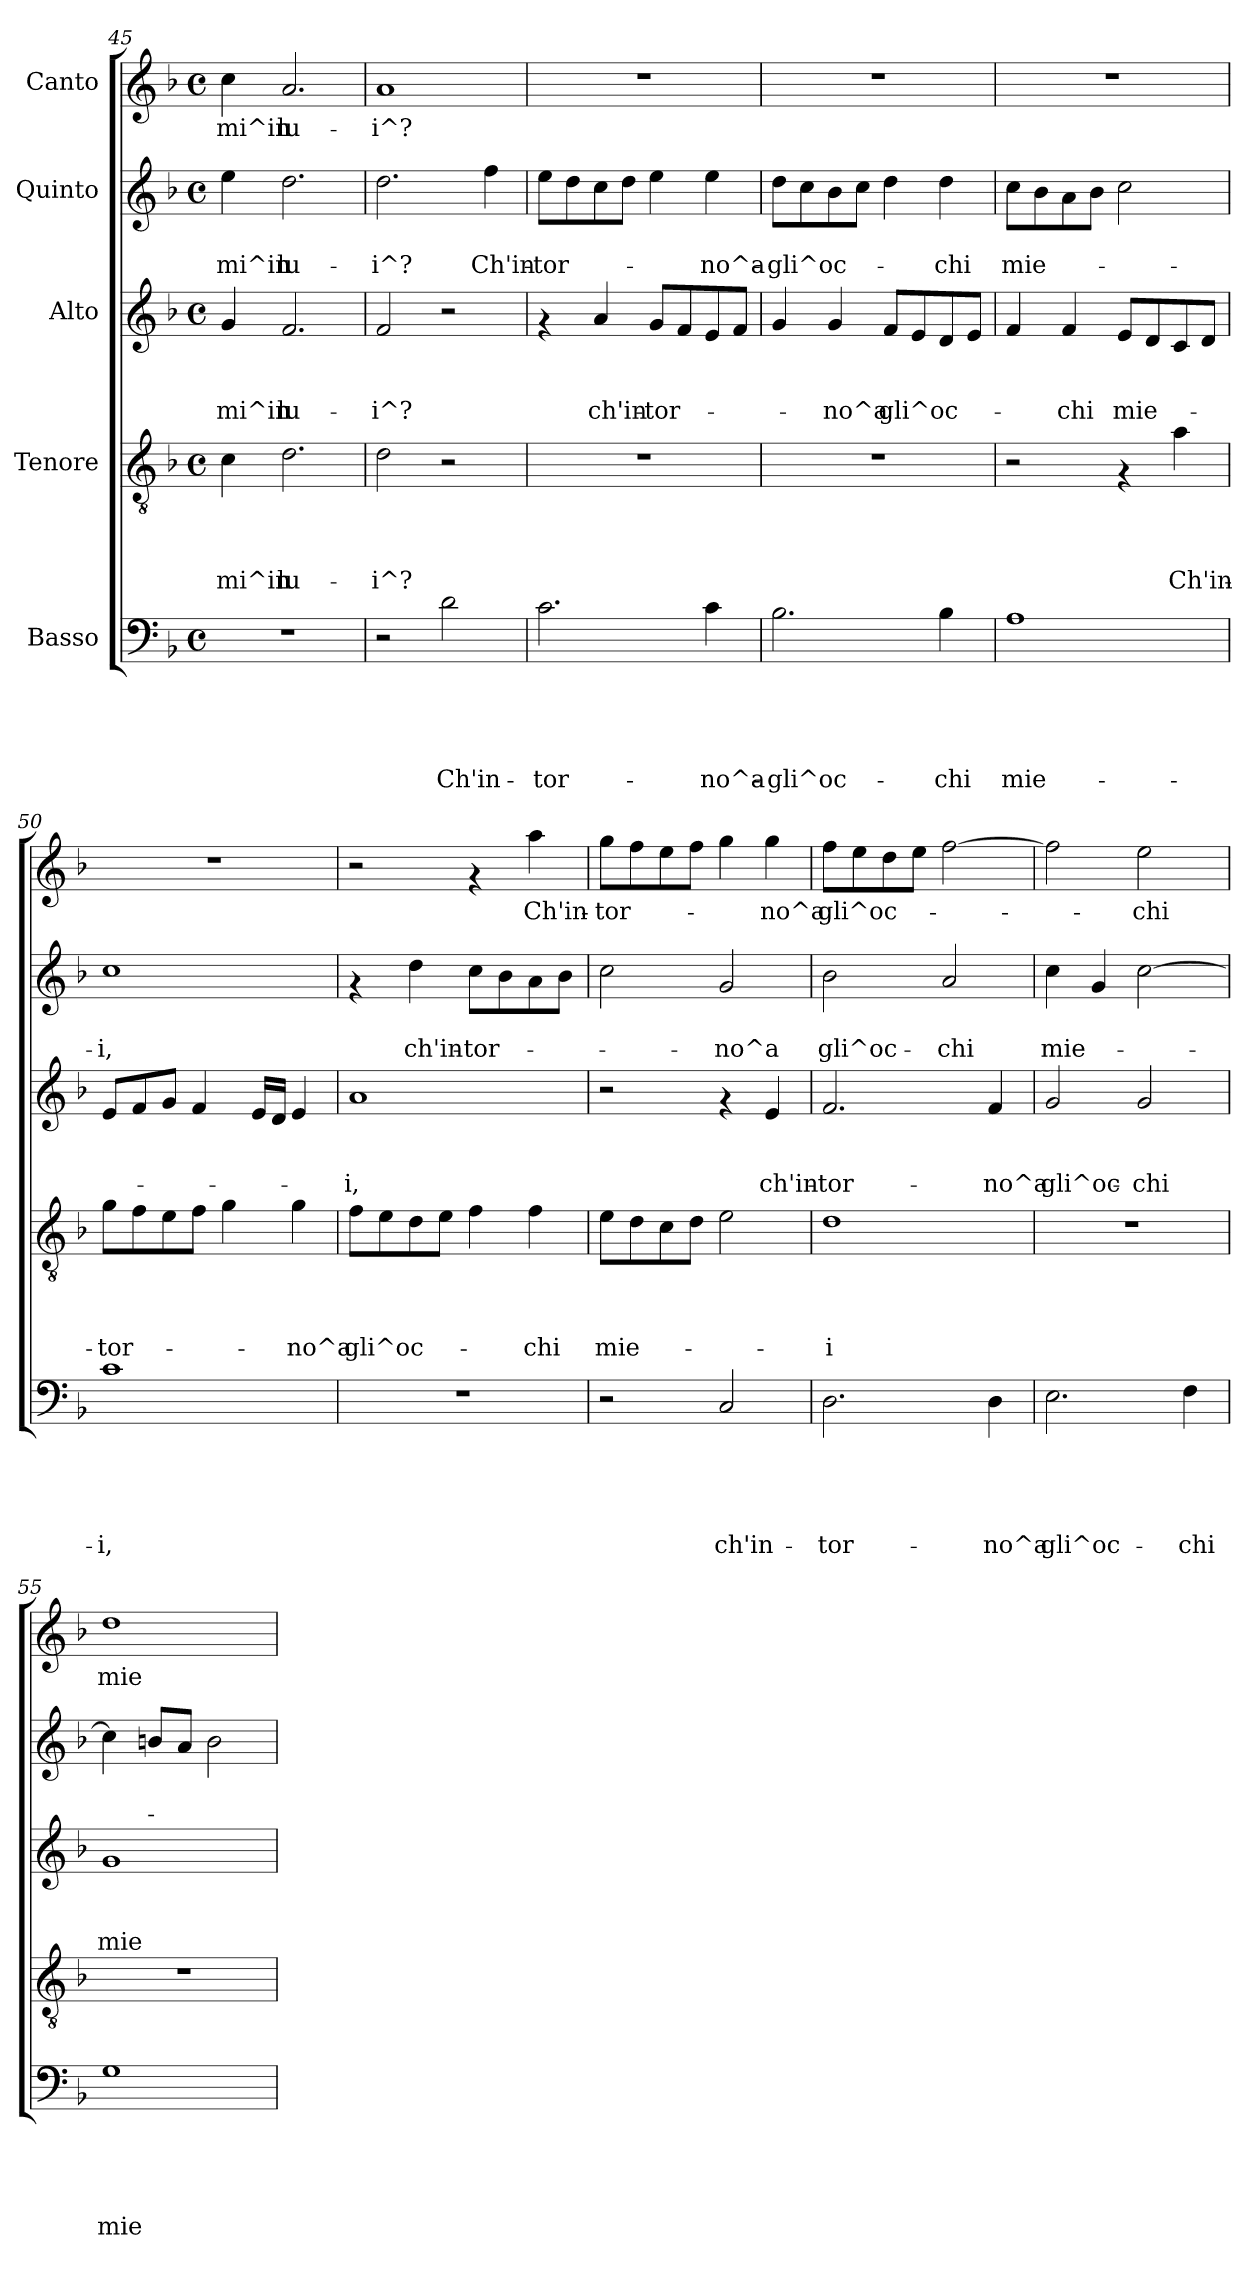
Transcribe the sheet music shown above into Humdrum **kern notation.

**kern	**text	**text	**text	**text	**text	**kern	**text	**text	**text	**text	**kern	**text	**text	**text	**kern	**text	**text	**kern	**text
*part5	*part5	*part5	*part5	*part5	*part5	*part4	*part4	*part4	*part4	*part4	*part3	*part3	*part3	*part3	*part2	*part2	*part2	*part1	*part1
*staff5	*staff5	*staff5	*staff5	*staff5	*staff5	*staff4	*staff4	*staff4	*staff4	*staff4	*staff3	*staff3	*staff3	*staff3	*staff2	*staff2	*staff2	*staff1	*staff1
*I"Basso	*	*	*	*	*	*I"Tenore	*	*	*	*	*I"Alto	*	*	*	*I"Quinto	*	*	*I"Canto	*
*clefF4	*	*	*	*	*	*clefGv2	*	*	*	*	*clefG2	*	*	*	*clefG2	*	*	*clefG2	*
*k[b-]	*	*	*	*	*	*k[b-]	*	*	*	*	*k[b-]	*	*	*	*k[b-]	*	*	*k[b-]	*
*F:	*	*	*	*	*	*F:	*	*	*	*	*F:	*	*	*	*F:	*	*	*F:	*
*M4/4	*	*	*	*	*	*M4/4	*	*	*	*	*M4/4	*	*	*	*M4/4	*	*	*M4/4	*
*met(c)	*	*	*	*	*	*met(c)	*	*	*	*	*met(c)	*	*	*	*met(c)	*	*	*met(c)	*
=45	=45	=45	=45	=45	=45	=45	=45	=45	=45	=45	=45	=45	=45	=45	=45	=45	=45	=45	=45
!	!	!	!	!	!	!	!	!	!	!LO:LY:b	!	!	!	!LO:LY:b	!	!	!LO:LY:b	!	!LO:LY:b
1r	.	.	.	.	.	4c\	.	.	.	-mi^in	4g/	.	.	-mi^in	4ee\	.	-mi^in	4cc\	-mi^in
!	!	!	!	!	!	!	!	!	!	!LO:LY:b	!	!	!	!LO:LY:b	!	!	!LO:LY:b	!	!LO:LY:b
.	.	.	.	.	.	2.d\	.	.	.	lu-	2.f/	.	.	lu-	2.dd\	.	lu-	2.a/	lu-
=46	=46	=46	=46	=46	=46	=46	=46	=46	=46	=46	=46	=46	=46	=46	=46	=46	=46	=46	=46
!	!	!	!	!	!	!	!	!	!	!LO:LY:b	!	!	!	!LO:LY:b	!	!	!LO:LY:b	!	!LO:LY:b
2r	.	.	.	.	.	2d\	.	.	.	-i^?	2f/	.	.	-i^?	2.dd\	.	-i^?	1a	-i^?
!	!	!	!	!	!LO:LY:b	!	!	!	!	!	!	!	!	!	!	!	!	!	!
2d\	.	.	.	.	Ch'in-	2r	.	.	.	.	2r	.	.	.	.	.	.	.	.
!	!	!	!	!	!	!	!	!	!	!	!	!	!	!	!	!	!LO:LY:b	!	!
.	.	.	.	.	.	.	.	.	.	.	.	.	.	.	4ff\	.	Ch'in-	.	.
=47	=47	=47	=47	=47	=47	=47	=47	=47	=47	=47	=47	=47	=47	=47	=47	=47	=47	=47	=47
!	!	!	!	!	!LO:LY:b	!	!	!	!	!	!	!	!	!	!	!	!LO:LY:b	!	!
2.c\	.	.	.	.	-tor-	1r	.	.	.	.	4rf	.	.	.	8ee\L	.	-tor-	1r	.
.	.	.	.	.	.	.	.	.	.	.	.	.	.	.	8dd\	.	.	.	.
!	!	!	!	!	!	!	!	!	!	!	!	!	!	!LO:LY:b	!	!	!	!	!
.	.	.	.	.	.	.	.	.	.	.	4a/	.	.	ch'in-	8cc\	.	.	.	.
.	.	.	.	.	.	.	.	.	.	.	.	.	.	.	8dd\J	.	.	.	.
!	!	!	!	!	!	!	!	!	!	!	!	!	!	!LO:LY:b	!	!	!	!	!
.	.	.	.	.	.	.	.	.	.	.	8g/L	.	.	-tor-	4ee\	.	.	.	.
.	.	.	.	.	.	.	.	.	.	.	8f/	.	.	.	.	.	.	.	.
!	!	!	!	!	!LO:LY:b	!	!	!	!	!	!	!	!	!	!	!	!LO:LY:b	!	!
4c\	.	.	.	.	-no^a-	.	.	.	.	.	8e/	.	.	.	4ee\	.	-no^a-	.	.
.	.	.	.	.	.	.	.	.	.	.	8f/J	.	.	.	.	.	.	.	.
=48	=48	=48	=48	=48	=48	=48	=48	=48	=48	=48	=48	=48	=48	=48	=48	=48	=48	=48	=48
!	!	!	!	!	!LO:LY:b	!	!	!	!	!	!	!	!	!	!	!	!LO:LY:b	!	!
2.B-\	.	.	.	.	-gli^oc-	1r	.	.	.	.	4g/	.	.	.	8dd\L	.	-gli^oc-	1r	.
.	.	.	.	.	.	.	.	.	.	.	.	.	.	.	8cc\	.	.	.	.
!	!	!	!	!	!	!	!	!	!	!	!	!	!	!LO:LY:b	!	!	!	!	!
.	.	.	.	.	.	.	.	.	.	.	4g/	.	.	-no^a	8b-\	.	.	.	.
.	.	.	.	.	.	.	.	.	.	.	.	.	.	.	8cc\J	.	.	.	.
!	!	!	!	!	!	!	!	!	!	!	!	!	!	!LO:LY:b	!	!	!	!	!
.	.	.	.	.	.	.	.	.	.	.	8f/L	.	.	gli^oc-	4dd\	.	.	.	.
.	.	.	.	.	.	.	.	.	.	.	8e/	.	.	.	.	.	.	.	.
!	!	!	!	!	!LO:LY:b	!	!	!	!	!	!	!	!	!	!	!	!LO:LY:b	!	!
4B-\	.	.	.	.	-chi	.	.	.	.	.	8d/	.	.	.	4dd\	.	-chi	.	.
.	.	.	.	.	.	.	.	.	.	.	8e/J	.	.	.	.	.	.	.	.
!!LO:LB:g=z
=49	=49	=49	=49	=49	=49	=49	=49	=49	=49	=49	=49	=49	=49	=49	=49	=49	=49	=49	=49
!	!	!	!	!	!LO:LY:b	!	!	!	!	!	!	!	!	!	!	!	!LO:LY:b	!	!
1A	.	.	.	.	mie-	2r	.	.	.	.	4f/	.	.	.	8cc\L	.	mie-	1r	.
.	.	.	.	.	.	.	.	.	.	.	.	.	.	.	8b-\	.	.	.	.
!	!	!	!	!	!	!	!	!	!	!	!	!	!	!LO:LY:b	!	!	!	!	!
.	.	.	.	.	.	.	.	.	.	.	4f/	.	.	-chi	8a\	.	.	.	.
.	.	.	.	.	.	.	.	.	.	.	.	.	.	.	8b-\J	.	.	.	.
!	!	!	!	!	!	!	!	!	!	!	!	!	!	!LO:LY:b	!	!	!	!	!
.	.	.	.	.	.	4rF	.	.	.	.	8e/L	.	.	mie-	2cc\	.	.	.	.
.	.	.	.	.	.	.	.	.	.	.	8d/	.	.	.	.	.	.	.	.
!	!	!	!	!	!	!	!	!	!	!LO:LY:b	!	!	!	!	!	!	!	!	!
.	.	.	.	.	.	4a\	.	.	.	Ch'in-	8c/	.	.	.	.	.	.	.	.
.	.	.	.	.	.	.	.	.	.	.	8d/J	.	.	.	.	.	.	.	.
=50	=50	=50	=50	=50	=50	=50	=50	=50	=50	=50	=50	=50	=50	=50	=50	=50	=50	=50	=50
!	!	!	!	!	!LO:LY:b	!	!	!	!	!LO:LY:b	!	!	!	!	!	!	!LO:LY:b	!	!
1c	.	.	.	.	-i,	8g\L	.	.	.	-tor-	8e/L	.	.	.	1cc	.	-i,	1r	.
.	.	.	.	.	.	8f\	.	.	.	.	8f/	.	.	.	.	.	.	.	.
.	.	.	.	.	.	8e\	.	.	.	.	8g/J	.	.	.	.	.	.	.	.
.	.	.	.	.	.	8f\J	.	.	.	.	4f/	.	.	.	.	.	.	.	.
.	.	.	.	.	.	4g\	.	.	.	.	.	.	.	.	.	.	.	.	.
.	.	.	.	.	.	.	.	.	.	.	16e/LL	.	.	.	.	.	.	.	.
.	.	.	.	.	.	.	.	.	.	.	16d/JJ	.	.	.	.	.	.	.	.
!	!	!	!	!	!	!	!	!	!	!LO:LY:b	!	!	!	!	!	!	!	!	!
.	.	.	.	.	.	4g\	.	.	.	-no^a	4e/	.	.	.	.	.	.	.	.
=51	=51	=51	=51	=51	=51	=51	=51	=51	=51	=51	=51	=51	=51	=51	=51	=51	=51	=51	=51
!	!	!	!	!	!	!	!	!	!	!LO:LY:b	!	!	!	!LO:LY:b	!	!	!	!	!
1r	.	.	.	.	.	8f\L	.	.	.	gli^oc-	1a	.	.	-i,	4rf	.	.	2r	.
.	.	.	.	.	.	8e\	.	.	.	.	.	.	.	.	.	.	.	.	.
!	!	!	!	!	!	!	!	!	!	!	!	!	!	!	!	!	!LO:LY:b	!	!
.	.	.	.	.	.	8d\	.	.	.	.	.	.	.	.	4dd\	.	ch'in-	.	.
.	.	.	.	.	.	8e\J	.	.	.	.	.	.	.	.	.	.	.	.	.
!	!	!	!	!	!	!	!	!	!	!	!	!	!	!	!	!	!LO:LY:b	!	!
.	.	.	.	.	.	4f\	.	.	.	.	.	.	.	.	8cc\L	.	-tor-	4rf	.
.	.	.	.	.	.	.	.	.	.	.	.	.	.	.	8b-\	.	.	.	.
!	!	!	!	!	!	!	!	!	!	!LO:LY:b	!	!	!	!	!	!	!	!	!LO:LY:b
.	.	.	.	.	.	4f\	.	.	.	-chi	.	.	.	.	8a\	.	.	4aa\	Ch'in-
.	.	.	.	.	.	.	.	.	.	.	.	.	.	.	8b-\J	.	.	.	.
=52	=52	=52	=52	=52	=52	=52	=52	=52	=52	=52	=52	=52	=52	=52	=52	=52	=52	=52	=52
!	!	!	!	!	!	!	!	!	!	!LO:LY:b	!	!	!	!	!	!	!	!	!LO:LY:b
2r	.	.	.	.	.	8e\L	.	.	.	mie-	2r	.	.	.	2cc\	.	.	8gg\L	-tor-
.	.	.	.	.	.	8d\	.	.	.	.	.	.	.	.	.	.	.	8ff\	.
.	.	.	.	.	.	8c\	.	.	.	.	.	.	.	.	.	.	.	8ee\	.
.	.	.	.	.	.	8d\J	.	.	.	.	.	.	.	.	.	.	.	8ff\J	.
!	!	!	!	!	!LO:LY:b	!	!	!	!	!	!	!	!	!	!	!	!LO:LY:b	!	!
2C/	.	.	.	.	ch'in-	2e\	.	.	.	.	4rf	.	.	.	2g/	.	-no^a	4gg\	.
!	!	!	!	!	!	!	!	!	!	!	!	!	!	!LO:LY:b	!	!	!	!	!LO:LY:b
.	.	.	.	.	.	.	.	.	.	.	4e/	.	.	ch'in-	.	.	.	4gg\	-no^a
!!LO:PB:g=z
=53	=53	=53	=53	=53	=53	=53	=53	=53	=53	=53	=53	=53	=53	=53	=53	=53	=53	=53	=53
!	!	!	!	!	!LO:LY:b	!	!	!	!	!LO:LY:b	!	!	!	!LO:LY:b	!	!	!LO:LY:b	!	!LO:LY:b
2.D\	.	.	.	.	-tor-	1d	.	.	.	-i	2.f/	.	.	-tor-	2b-\	.	gli^oc-	8ff\L	gli^oc-
.	.	.	.	.	.	.	.	.	.	.	.	.	.	.	.	.	.	8ee\	.
.	.	.	.	.	.	.	.	.	.	.	.	.	.	.	.	.	.	8dd\	.
.	.	.	.	.	.	.	.	.	.	.	.	.	.	.	.	.	.	8ee\J	.
!	!	!	!	!	!	!	!	!	!	!	!	!	!	!	!	!	!LO:LY:b	!	!
.	.	.	.	.	.	.	.	.	.	.	.	.	.	.	2a/	.	-chi	[>2ff\	.
!	!	!	!	!	!LO:LY:b	!	!	!	!	!	!	!	!	!LO:LY:b	!	!	!	!	!
4D\	.	.	.	.	-no^a	.	.	.	.	.	4f/	.	.	-no^a	.	.	.	.	.
=54	=54	=54	=54	=54	=54	=54	=54	=54	=54	=54	=54	=54	=54	=54	=54	=54	=54	=54	=54
!	!	!	!	!	!LO:LY:b	!	!	!	!	!	!	!	!	!LO:LY:b	!	!	!LO:LY:b	!	!
2.E\	.	.	.	.	gli^oc-	1r	.	.	.	.	2g/	.	.	gli^oc-	4cc\	.	mie-	2ff\]	.
.	.	.	.	.	.	.	.	.	.	.	.	.	.	.	4g/	.	.	.	.
!	!	!	!	!	!	!	!	!	!	!	!	!	!	!LO:LY:b	!	!	!	!	!LO:LY:b
.	.	.	.	.	.	.	.	.	.	.	2g/	.	.	-chi	[>2cc\	.	.	2ee\	-chi
!	!	!	!	!	!LO:LY:b	!	!	!	!	!	!	!	!	!	!	!	!	!	!
4F\	.	.	.	.	-chi	.	.	.	.	.	.	.	.	.	.	.	.	.	.
=55	=55	=55	=55	=55	=55	=55	=55	=55	=55	=55	=55	=55	=55	=55	=55	=55	=55	=55	=55
!	!	!	!	!	!LO:LY:b	!	!	!	!	!	!	!	!	!LO:LY:b	!	!	!	!	!LO:LY:b
1G	.	.	.	.	mie-	1r	.	.	.	.	1g	.	.	mie-	4cc\]	.	.	1dd	mie-
.	.	.	.	.	.	.	.	.	.	.	.	.	.	.	8bn/L	.	.	.	.
.	.	.	.	.	.	.	.	.	.	.	.	.	.	.	8a/J	.	.	.	.
.	.	.	.	.	.	.	.	.	.	.	.	.	.	.	2b\	.	.	.	.
=	=	=	=	=	=	=	=	=	=	=	=	=	=	=	=	=	=	=	=
*-	*-	*-	*-	*-	*-	*-	*-	*-	*-	*-	*-	*-	*-	*-	*-	*-	*-	*-	*-
